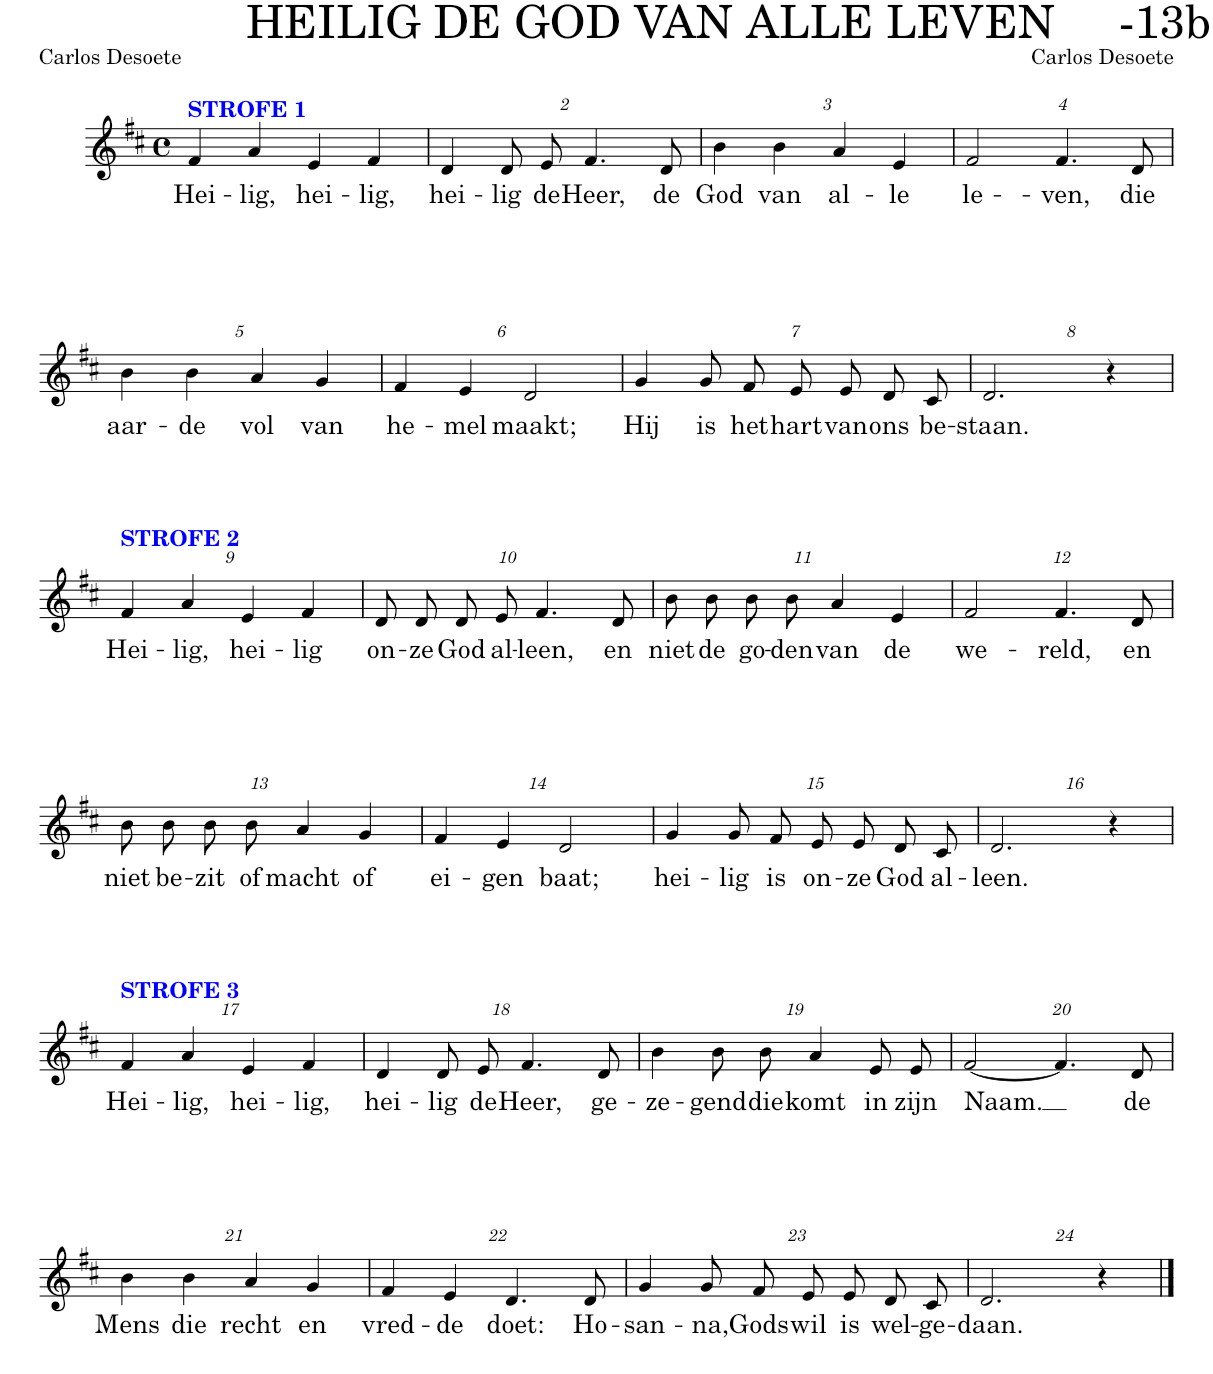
**kern	**text
*part1	*part1
*staff1	*staff1
*I"Stem	*
*clefG2	*
*k[f#c#]	*
*M4/4	*
*met(c)	*
=1	=1
!LO:TX:a:B:color=#0000FF:t=STROFE 1	!
!	!LO:LY:b
4f#/	Hei-
!	!LO:LY:b
4a/	-lig,
!	!LO:LY:b
4e/	hei-
!	!LO:LY:b
4f#/	-lig,
=2	=2
!	!LO:LY:b
4d/	hei-
!	!LO:LY:b
8d/L	-lig
!	!LO:LY:b
8e/J	de
!	!LO:LY:b
4.f#/	Heer,
!	!LO:LY:b
8d/	de
=3	=3
!	!LO:LY:b
4b\	God
!	!LO:LY:b
4b\	van
!	!LO:LY:b
4a/	al-
!	!LO:LY:b
4e/	-le
=4	=4
!	!LO:LY:b
2f#/	le-
!	!LO:LY:b
4.f#/	-ven,
!	!LO:LY:b
8d/	die
!!LO:LB:g=z
=5	=5
!	!LO:LY:b
4b\	aar-
!	!LO:LY:b
4b\	-de
!	!LO:LY:b
4a/	vol
!	!LO:LY:b
4g/	van
=6	=6
!	!LO:LY:b
4f#/	he-
!	!LO:LY:b
4e/	-mel
!	!LO:LY:b
2d/	maakt;
=7	=7
!	!LO:LY:b
4g/	Hij
!	!LO:LY:b
8g/L	is
!	!LO:LY:b
8f#/J	het
!	!LO:LY:b
8e/L	hart
!	!LO:LY:b
8e/J	van
!	!LO:LY:b
8d/L	ons
!	!LO:LY:b
8c#/J	be-
=8	=8
!	!LO:LY:b
2.d/	-staan.
4r	.
!!LO:LB:g=z
=9	=9
!LO:TX:a:B:color=#0000FF:t=STROFE 2	!
!	!LO:LY:b
4f#/	Hei-
!	!LO:LY:b
4a/	-lig,
!	!LO:LY:b
4e/	hei-
!	!LO:LY:b
4f#/	-lig
=10	=10
!	!LO:LY:b
8d/L	on-
!	!LO:LY:b
8d/J	-ze
!	!LO:LY:b
8d/L	God
!	!LO:LY:b
8e/J	al-
!	!LO:LY:b
4.f#/	-leen,
!	!LO:LY:b
8d/	en
=11	=11
!	!LO:LY:b
8b\L	niet
!	!LO:LY:b
8b\J	de
!	!LO:LY:b
8b\L	go-
!	!LO:LY:b
8b\J	-den
!	!LO:LY:b
4a/	van
!	!LO:LY:b
4e/	de
=12	=12
!	!LO:LY:b
2f#/	we-
!	!LO:LY:b
4.f#/	-reld,
!	!LO:LY:b
8d/	en
!!LO:LB:g=z
=13	=13
!	!LO:LY:b
8b\L	niet
!	!LO:LY:b
8b\J	be-
!	!LO:LY:b
8b\L	-zit
!	!LO:LY:b
8b\J	of
!	!LO:LY:b
4a/	macht
!	!LO:LY:b
4g/	of
=14	=14
!	!LO:LY:b
4f#/	ei-
!	!LO:LY:b
4e/	-gen
!	!LO:LY:b
2d/	baat;
=15	=15
!	!LO:LY:b
4g/	hei-
!	!LO:LY:b
8g/L	-lig
!	!LO:LY:b
8f#/J	is
!	!LO:LY:b
8e/L	on-
!	!LO:LY:b
8e/J	-ze
!	!LO:LY:b
8d/L	God
!	!LO:LY:b
8c#/J	al-
=16	=16
!	!LO:LY:b
2.d/	-leen.
4r	.
!!LO:LB:g=z
=17	=17
!LO:TX:a:B:color=#0000FF:t=STROFE 3	!
!	!LO:LY:b
4f#/	Hei-
!	!LO:LY:b
4a/	-lig,
!	!LO:LY:b
4e/	hei-
!	!LO:LY:b
4f#/	-lig,
=18	=18
!	!LO:LY:b
4d/	hei-
!	!LO:LY:b
8d/L	-lig
!	!LO:LY:b
8e/J	de
!	!LO:LY:b
4.f#/	Heer,
!	!LO:LY:b
8d/	ge-
=19	=19
!	!LO:LY:b
4b\	-ze-
!	!LO:LY:b
8b\L	-gend
!	!LO:LY:b
8b\J	die
!	!LO:LY:b
4a/	komt
!	!LO:LY:b
8e/L	in
!	!LO:LY:b
8e/J	zijn
=20	=20
!	!LO:LY:b
[2f#/	Naam.
4.f#/]	.
!	!LO:LY:b
8d/	de
!!LO:LB:g=z
=21	=21
!	!LO:LY:b
4b\	Mens
!	!LO:LY:b
4b\	die
!	!LO:LY:b
4a/	recht
!	!LO:LY:b
4g/	en
=22	=22
!	!LO:LY:b
4f#/	vred-
!	!LO:LY:b
4e/	-de
!	!LO:LY:b
4.d/	doet:
!	!LO:LY:b
8d/	Ho-
=23	=23
!	!LO:LY:b
4g/	-san-
!	!LO:LY:b
8g/L	-na,
!	!LO:LY:b
8f#/J	Gods
!	!LO:LY:b
8e/L	wil
!	!LO:LY:b
8e/J	is
!	!LO:LY:b
8d/L	wel-
!	!LO:LY:b
8c#/J	-ge-
=24	=24
!	!LO:LY:b
2.d/	-daan.
4r	.
==	==
*-	*-
